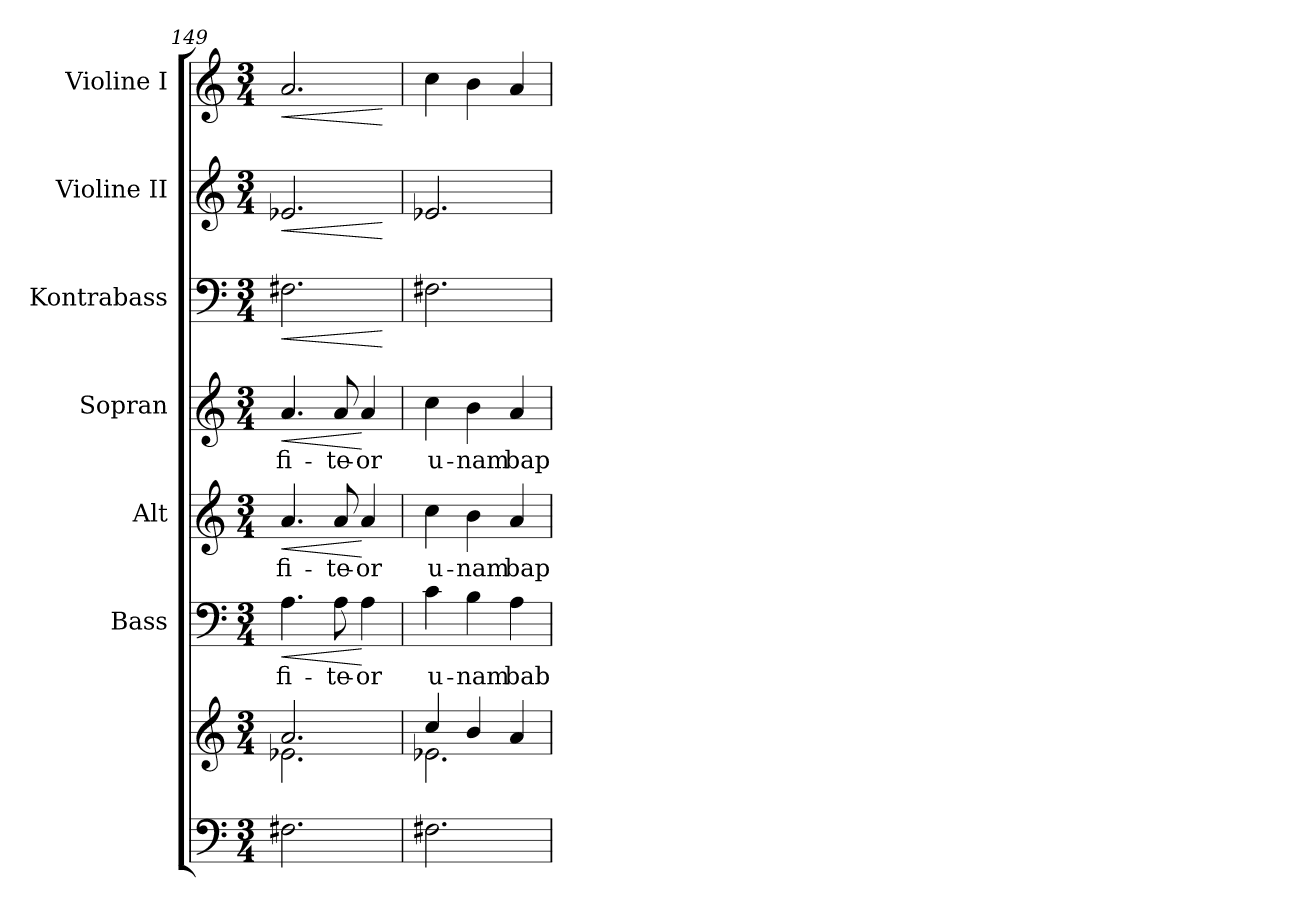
**kern	**kern	**kern	**text	**dynam	**kern	**text	**dynam	**kern	**text	**dynam	**kern	**dynam	**kern	**dynam	**kern	**dynam
*part7	*part7	*part6	*part6	*part6	*part5	*part5	*part5	*part4	*part4	*part4	*part3	*part3	*part2	*part2	*part1	*part1
*staff8	*staff7	*staff6	*staff6	*staff6	*staff5	*staff5	*staff5	*staff4	*staff4	*staff4	*staff3	*staff3	*staff2	*staff2	*staff1	*staff1
*	*	*I"Bass	*	*	*I"Alt	*	*	*I"Sopran	*	*	*I"Kontrabass	*	*I"Violine II	*	*I"Violine I	*
*	*	*I'B.	*	*	*I'A.	*	*	*I'S.	*	*	*I'Kb.	*	*I'Vl. II	*	*I'Vl. I	*
*clefF4	*clefG2	*clefF4	*	*	*clefG2	*	*	*clefG2	*	*	*clefF4	*	*clefG2	*	*clefG2	*
*	*	*	*	*	*	*	*	*	*	*	*ITrd7c12	*	*	*	*	*
*k[]	*k[]	*k[]	*	*	*k[]	*	*	*k[]	*	*	*k[]	*	*k[]	*	*k[]	*
*C:	*C:	*C:	*	*	*C:	*	*	*C:	*	*	*C:	*	*C:	*	*C:	*
*M3/4	*M3/4	*M3/4	*	*	*M3/4	*	*	*M3/4	*	*	*M3/4	*	*M3/4	*	*M3/4	*
=149	=149	=149	=149	=149	=149	=149	=149	=149	=149	=149	=149	=149	=149	=149	=149	=149
*	*^	*	*	*	*	*	*	*	*	*	*	*	*	*	*	*
!	!	!	!	!LO:LY:b	!LO:HP:b	!	!LO:LY:b	!LO:HP:b	!	!LO:LY:b	!LO:HP:b	!	!LO:HP:b	!	!LO:HP:b	!	!LO:HP:b
2.F#X\	2.a/	2.e-X\	4.A\	-fi-	<	4.a/	-fi-	<	4.a/	-fi-	<	2.FF#X\	<	2.e-X/	<	2.a/	<
!	!	!	!	!LO:LY:b	!	!	!LO:LY:b	!	!	!LO:LY:b	!	!	!	!	!	!	!
.	.	.	8A\	-te-	.	8a/	-te-	.	8a/	-te-	.	.	.	.	.	.	.
!	!	!	!	!LO:LY:b	!	!	!LO:LY:b	!	!	!LO:LY:b	!	!	!	!	!	!	!
.	.	.	4A\	-or	[	4a/	-or	[	4a/	-or	[	.	.	.	.	.	.
*	*v	*v	*	*	*	*	*	*	*	*	*	*	*	*	*	*	*
.	.	.	.	.	.	.	.	.	.	.	.	[	.	[	.	[
=150	=150	=150	=150	=150	=150	=150	=150	=150	=150	=150	=150	=150	=150	=150	=150	=150
*	*^	*	*	*	*	*	*	*	*	*	*	*	*	*	*	*
!	!	!	!	!LO:LY:b	!	!	!LO:LY:b	!	!	!LO:LY:b	!	!	!	!	!	!	!
2.F#X\	4cc/	2.e-X\	4c\	u-	.	4cc\	u-	.	4cc\	u-	.	2.FF#X\	.	2.e-X/	.	4cc\	.
!	!	!	!	!LO:LY:b	!	!	!LO:LY:b	!	!	!LO:LY:b	!	!	!	!	!	!	!
.	4b/	.	4B\	-nam	.	4b\	-nam	.	4b\	-nam	.	.	.	.	.	4b\	.
!	!	!	!	!LO:LY:b	!	!	!LO:LY:b	!	!	!LO:LY:b	!	!	!	!	!	!	!
.	4a/	.	4A\	bab-	.	4a/	bap-	.	4a/	bap-	.	.	.	.	.	4a/	.
*	*v	*v	*	*	*	*	*	*	*	*	*	*	*	*	*	*	*
=	=	=	=	=	=	=	=	=	=	=	=	=	=	=	=	=
*-	*-	*-	*-	*-	*-	*-	*-	*-	*-	*-	*-	*-	*-	*-	*-	*-
